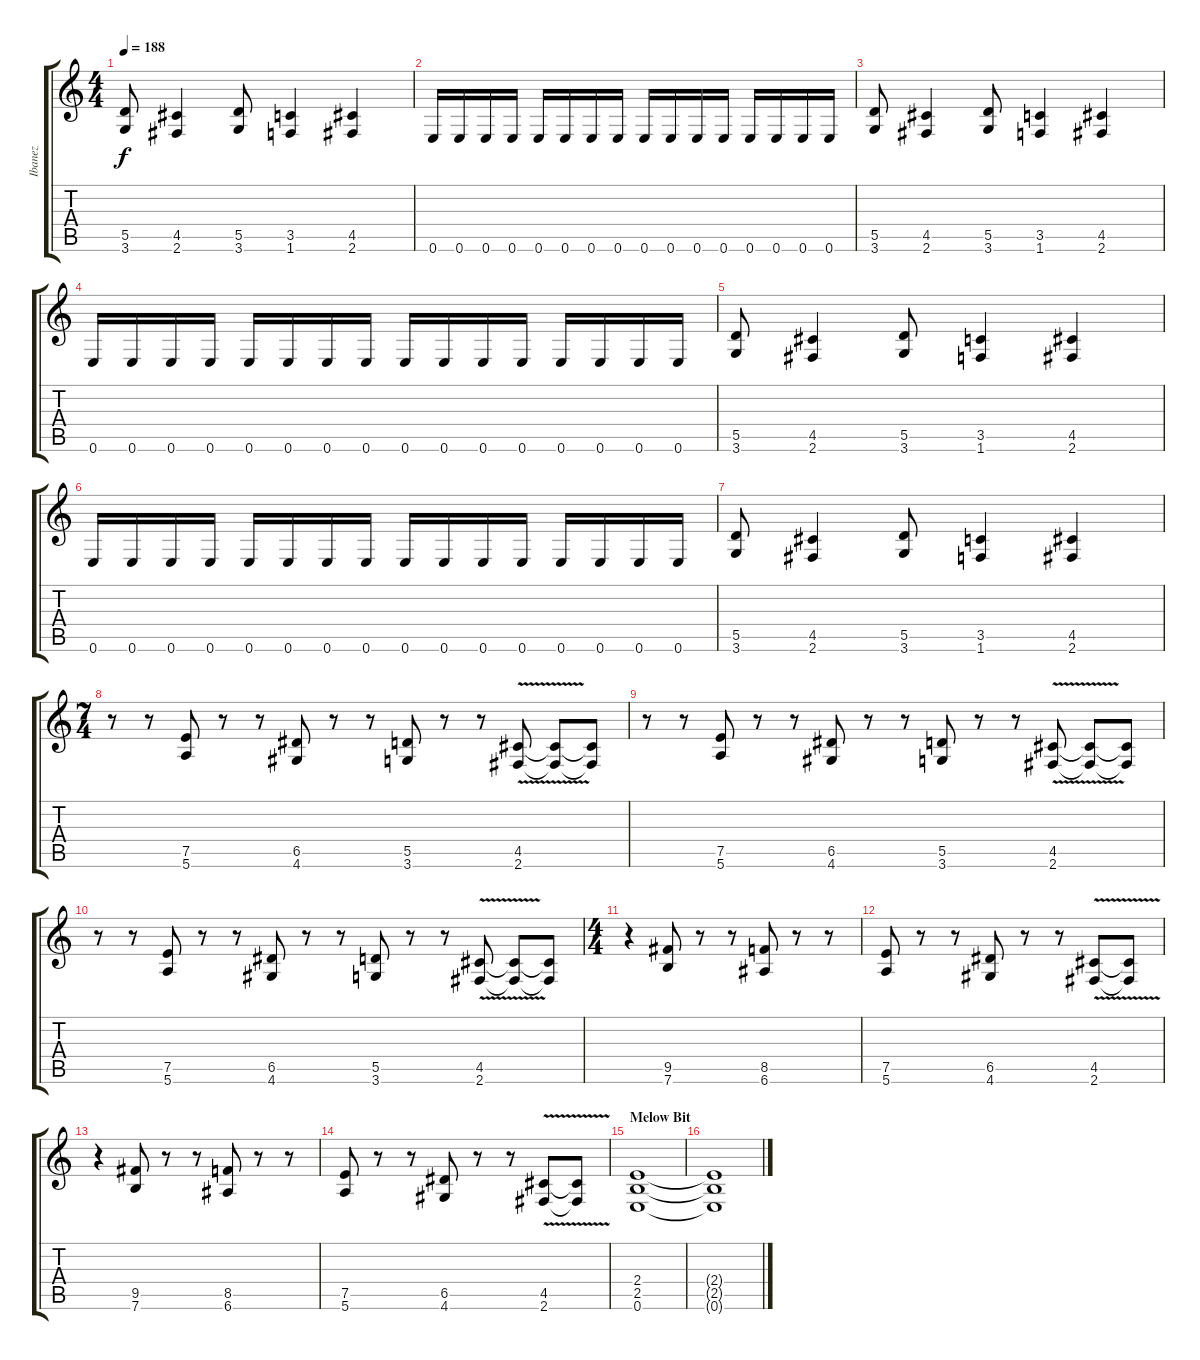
\track ("Ibanez" "Ibanez") {instrument distortionguitar}
\staff {score tabs}
\tuning (E4 B3 G3 D3 A2 E2) {hide}
\ts (4 4)
\tempo 188
\clef g2
\ks c
(5.5 3.6).8{dy f} (4.5 2.6).4 (5.5 3.6).8 (3.5 1.6).4 (4.5 2.6).4 |
0.6.16 0.6.16 0.6.16 0.6.16 0.6.16 0.6.16 0.6.16 0.6.16 0.6.16 0.6.16 0.6.16 0.6.16 0.6.16 0.6.16 0.6.16 0.6.16 |
(5.5 3.6).8 (4.5 2.6).4 (5.5 3.6).8 (3.5 1.6).4 (4.5 2.6).4 |
0.6.16 0.6.16 0.6.16 0.6.16 0.6.16 0.6.16 0.6.16 0.6.16 0.6.16 0.6.16 0.6.16 0.6.16 0.6.16 0.6.16 0.6.16 0.6.16 |
(5.5 3.6).8 (4.5 2.6).4 (5.5 3.6).8 (3.5 1.6).4 (4.5 2.6).4 |
0.6.16 0.6.16 0.6.16 0.6.16 0.6.16 0.6.16 0.6.16 0.6.16 0.6.16 0.6.16 0.6.16 0.6.16 0.6.16 0.6.16 0.6.16 0.6.16 |
(5.5 3.6).8 (4.5 2.6).4 (5.5 3.6).8 (3.5 1.6).4 (4.5 2.6).4 |
\ts (7 4)
r.8 r.8 (7.5 5.6).8 r.8 r.8 (6.5 4.6).8 r.8 r.8 (5.5 3.6).8 r.8 r.8 (4.5{v} 2.6{v}).8 (4.5{t} 2.6{t}).8 (4.5{t} 2.6{t}).8 |
r.8 r.8 (7.5 5.6).8 r.8 r.8 (6.5 4.6).8 r.8 r.8 (5.5 3.6).8 r.8 r.8 (4.5{v} 2.6{v}).8 (4.5{t} 2.6{t}).8 (4.5{t} 2.6{t}).8 |
r.8 r.8 (7.5 5.6).8 r.8 r.8 (6.5 4.6).8 r.8 r.8 (5.5 3.6).8 r.8 r.8 (4.5{v} 2.6{v}).8 (4.5{t} 2.6{t}).8 (4.5{t} 2.6{t}).8 |
\ts (4 4)
r.4 (9.5 7.6).8 r.8 r.8 (8.5 6.6).8 r.8 r.8 |
(7.5 5.6).8 r.8 r.8 (6.5 4.6).8 r.8 r.8 (4.5{v} 2.6{v}).8 (4.5{t} 2.6{t}).8 |
r.4 (9.5 7.6).8 r.8 r.8 (8.5 6.6).8 r.8 r.8 |
(7.5 5.6).8 r.8 r.8 (6.5 4.6).8 r.8 r.8 (4.5{v} 2.6{v}).8 (4.5{t} 2.6{t}).8 |
\section ("" "Melow Bit")
(2.4 2.5 0.6).1 |
(2.4{t} 2.5{t} 0.6{t}).1
